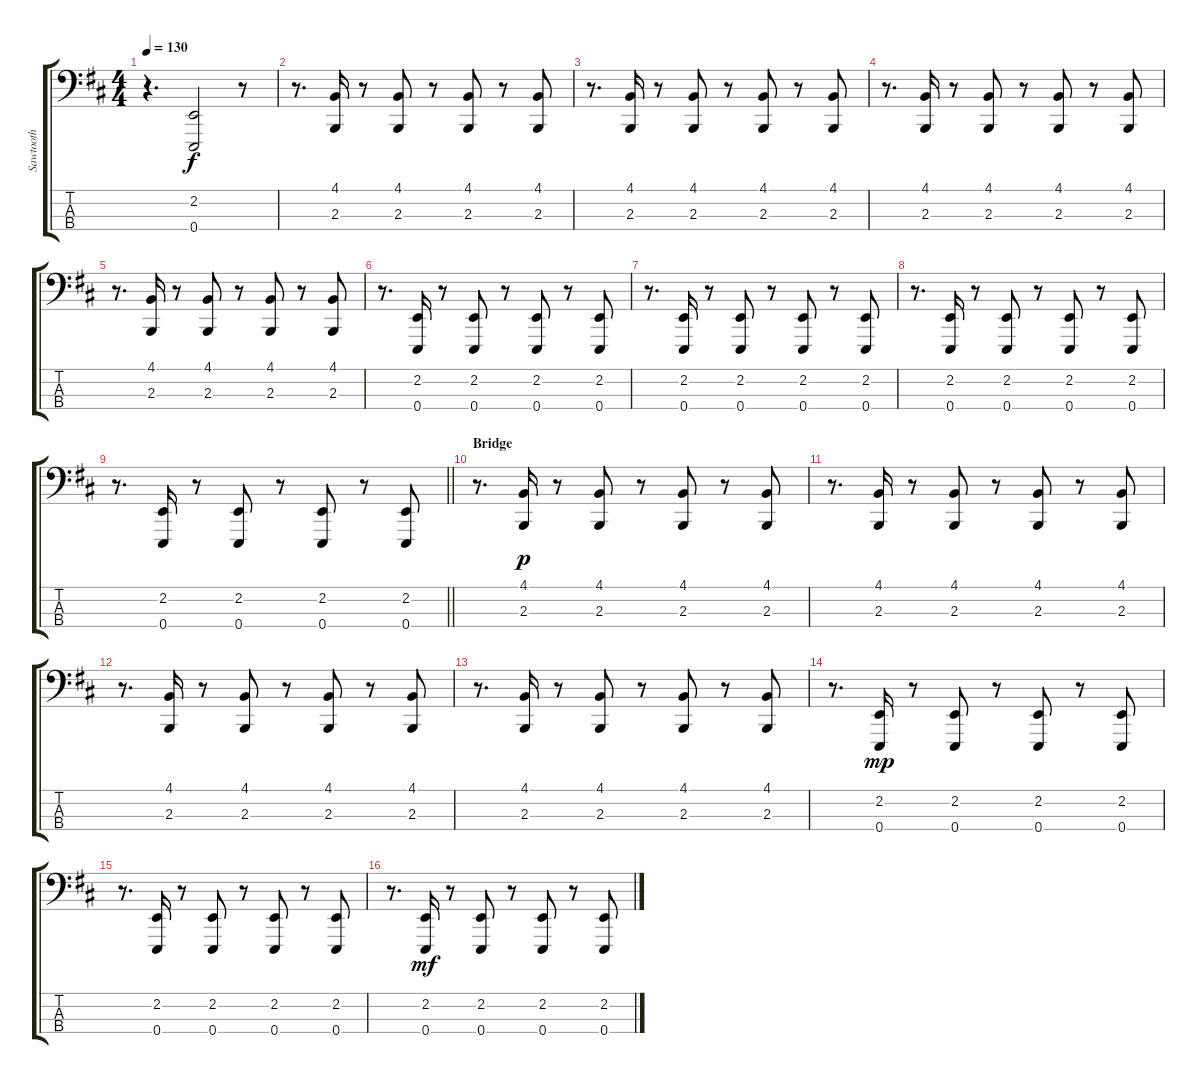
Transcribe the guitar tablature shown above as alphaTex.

\track ("Sawtooth" "Sawtooth") {instrument lead2sawtooth}
\staff {score tabs}
\tuning (G2 D2 A1 E1) {hide}
\ts (4 4)
\tempo 130
\clef f4
\ks d
r.4{d dy f} (2.2 0.4).2 r.8 |
r.8{d} (4.1 2.3).16 r.8 (4.1 2.3).8 r.8 (4.1 2.3).8 r.8 (4.1 2.3).8 |
r.8{d} (4.1 2.3).16 r.8 (4.1 2.3).8 r.8 (4.1 2.3).8 r.8 (4.1 2.3).8 |
r.8{d} (4.1 2.3).16 r.8 (4.1 2.3).8 r.8 (4.1 2.3).8 r.8 (4.1 2.3).8 |
r.8{d} (4.1 2.3).16 r.8 (4.1 2.3).8 r.8 (4.1 2.3).8 r.8 (4.1 2.3).8 |
r.8{d} (2.2 0.4).16 r.8 (2.2 0.4).8 r.8 (2.2 0.4).8 r.8 (2.2 0.4).8 |
r.8{d} (2.2 0.4).16 r.8 (2.2 0.4).8 r.8 (2.2 0.4).8 r.8 (2.2 0.4).8 |
r.8{d} (2.2 0.4).16 r.8 (2.2 0.4).8 r.8 (2.2 0.4).8 r.8 (2.2 0.4).8 |
\barLineRight lightlight
r.8{d} (2.2 0.4).16 r.8 (2.2 0.4).8 r.8 (2.2 0.4).8 r.8 (2.2 0.4).8 |
\section ("" "Bridge")
r.8{d} (4.1 2.3).16{dy p} r.8 (4.1 2.3).8 r.8 (4.1 2.3).8 r.8 (4.1 2.3).8 |
r.8{d} (4.1 2.3).16 r.8 (4.1 2.3).8 r.8 (4.1 2.3).8 r.8 (4.1 2.3).8 |
r.8{d} (4.1 2.3).16 r.8 (4.1 2.3).8 r.8 (4.1 2.3).8 r.8 (4.1 2.3).8 |
r.8{d} (4.1 2.3).16 r.8 (4.1 2.3).8 r.8 (4.1 2.3).8 r.8 (4.1 2.3).8 |
r.8{d} (2.2 0.4).16{dy mp} r.8 (2.2 0.4).8 r.8 (2.2 0.4).8 r.8 (2.2 0.4).8 |
r.8{d} (2.2 0.4).16 r.8 (2.2 0.4).8 r.8 (2.2 0.4).8 r.8 (2.2 0.4).8 |
r.8{d} (2.2 0.4).16{dy mf} r.8 (2.2 0.4).8 r.8 (2.2 0.4).8 r.8 (2.2 0.4).8
